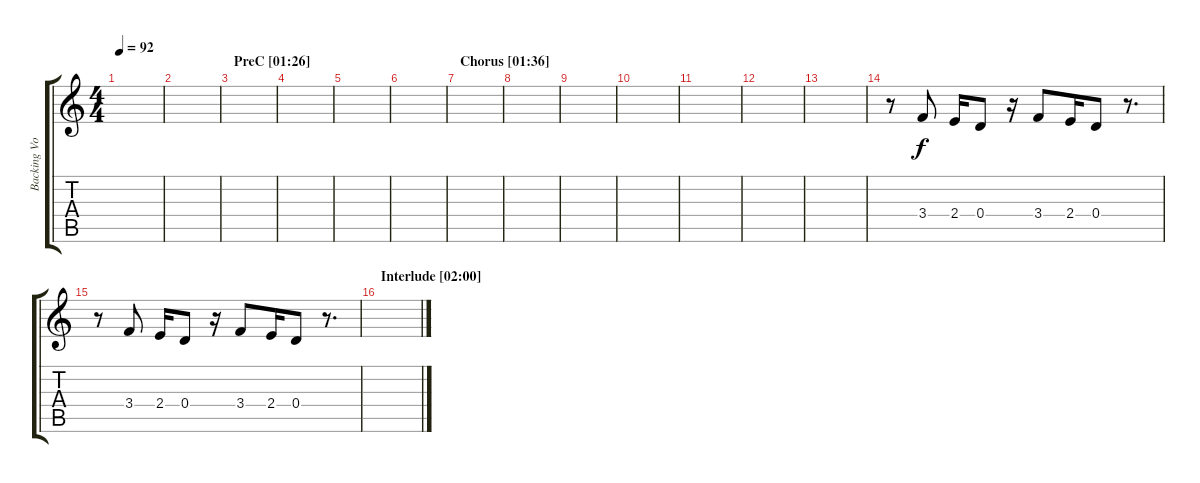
\track ("Backing Vocals" "Backing Vo") {instrument acousticguitarnylon}
\staff {score tabs}
\tuning (E4 B3 G3 D3 A2 E2) {hide}
\ts (4 4)
\tempo 92
\clef g2
\ks c
|
|
\section ("" "PreC [01:26]")
|
|
|
|
\section ("" "Chorus [01:36]")
|
|
|
|
|
|
|
\section ("" "")
r.8 3.4.8 2.4.16 0.4.8 r.16 3.4.8 2.4.16 0.4.8 r.8{d} |
r.8 3.4.8 2.4.16 0.4.8 r.16 3.4.8 2.4.16 0.4.8 r.8{d} |
\section ("" "Interlude [02:00]")
